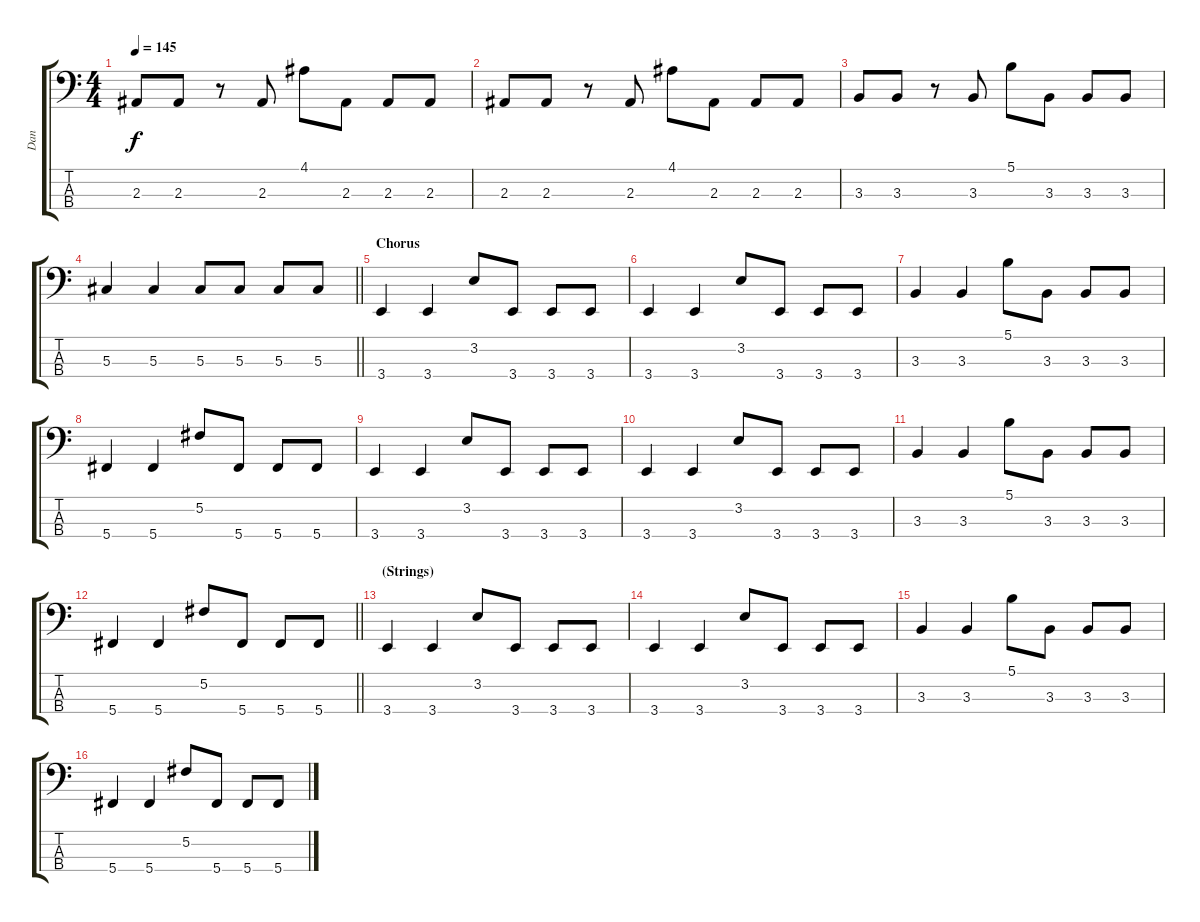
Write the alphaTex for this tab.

\track ("Dan" "Dan") {instrument electricbasspick}
\staff {score tabs}
\tuning (Gb2 Db2 Ab1 Db1) {hide}
\ts (4 4)
\tempo 145
\clef f4
\ks c
2.3.8{dy f} 2.3.8 r.8 2.3.8 4.1.8 2.3.8 2.3.8 2.3.8 |
2.3.8 2.3.8 r.8 2.3.8 4.1.8 2.3.8 2.3.8 2.3.8 |
3.3.8 3.3.8 r.8 3.3.8 5.1.8 3.3.8 3.3.8 3.3.8 |
\barLineRight lightlight
5.3.4 5.3.4 5.3.8 5.3.8 5.3.8 5.3.8 |
\section ("" "Chorus")
3.4.4 3.4.4 3.2.8 3.4.8 3.4.8 3.4.8 |
3.4.4 3.4.4 3.2.8 3.4.8 3.4.8 3.4.8 |
3.3.4 3.3.4 5.1.8 3.3.8 3.3.8 3.3.8 |
5.4.4 5.4.4 5.2.8 5.4.8 5.4.8 5.4.8 |
3.4.4 3.4.4 3.2.8 3.4.8 3.4.8 3.4.8 |
3.4.4 3.4.4 3.2.8 3.4.8 3.4.8 3.4.8 |
3.3.4 3.3.4 5.1.8 3.3.8 3.3.8 3.3.8 |
\barLineRight lightlight
5.4.4 5.4.4 5.2.8 5.4.8 5.4.8 5.4.8 |
\section ("" "(Strings)")
3.4.4 3.4.4 3.2.8 3.4.8 3.4.8 3.4.8 |
3.4.4 3.4.4 3.2.8 3.4.8 3.4.8 3.4.8 |
3.3.4 3.3.4 5.1.8 3.3.8 3.3.8 3.3.8 |
5.4.4 5.4.4 5.2.8 5.4.8 5.4.8 5.4.8
